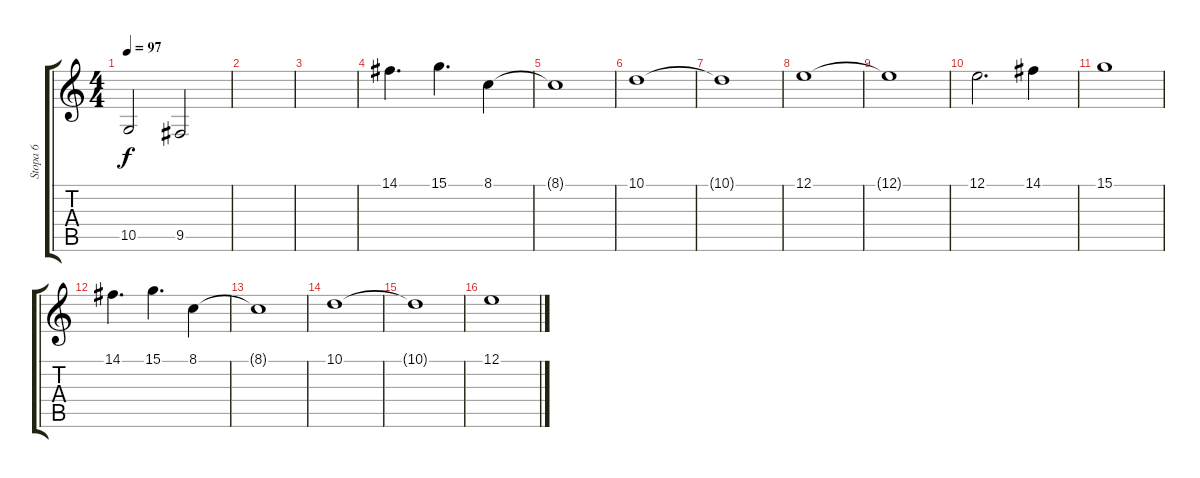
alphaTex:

\track ("Stopa 6" "Stopa 6") {instrument synthstrings2}
\staff {score tabs}
\tuning (E4 B3 G3 D3 A2 E2) {hide}
\ts (4 4)
\tempo 97
\clef g2
\ks c
10.5.2{dy f} 9.5.2 |
|
|
14.1.4{d instrument stringensemble2} 15.1.4{d} 8.1.4 |
8.1{t}.1 |
10.1.1 |
10.1{t}.1 |
12.1.1 |
12.1{t}.1 |
12.1.2{d} 14.1.4 |
15.1.1 |
14.1.4{d} 15.1.4{d} 8.1.4 |
8.1{t}.1 |
10.1.1 |
10.1{t}.1 |
12.1.1
